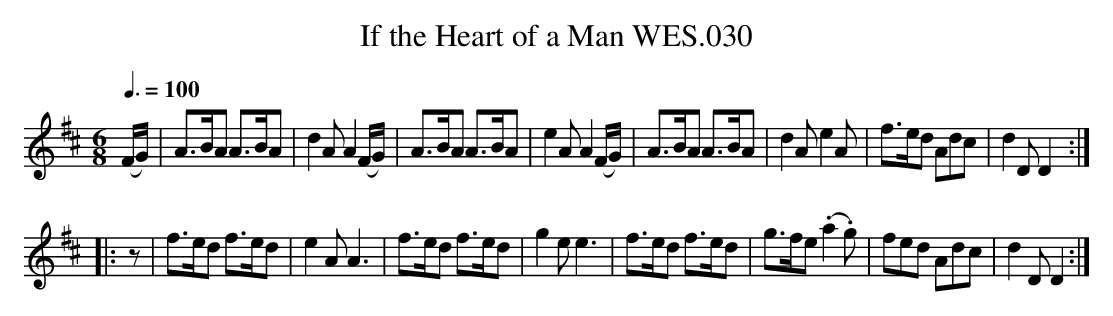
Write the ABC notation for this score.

X:1
T:If the Heart of a Man WES.030
M:6/8
L:1/8
Q:3/8=100
K:D
(F/G/)|A>BA A>BA|d2AA2(F/G/)|A>BA A>BA|e2AA2(F/G/)|A>BA A>BA|d2Ae2A|f>ed Adc|d2DD2:|
|:z|f>ed f>ed|e2AA3| f>ed f>ed|g2ee3|f>ed f>ed|g>fe(.a2.g)|fed Adc|d2DD2 :|
